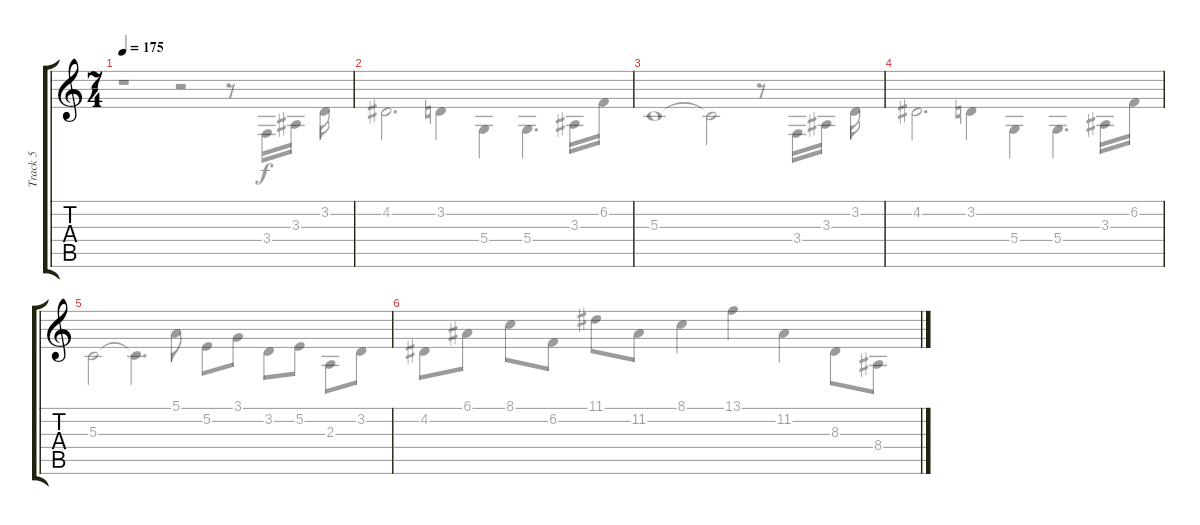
\track ("Track 5" "Track 5") {instrument vibraphone}
\staff {score tabs}
\tuning (E4 B3 G3 D3 A2 E2) {hide}
\voice
\ts (7 4)
\tempo 175
\clef g2
\ks c
|
|
|
|
|
|
|
|
|
|
|
|
|
|
|
\voice
\clef g2
\ks c
r.1{dy f} r.2 r.8 3.4.16 3.3.16 3.2.16 |
4.2.2{d} 3.2.4 5.4.4 5.4.4{d} 3.3.16 6.2.16 |
5.3.1 5.3{t}.2 r.8 3.4.16 3.3.16 3.2.16 |
4.2.2{d} 3.2.4 5.4.4 5.4.4{d} 3.3.16 6.2.16 |
5.3.2 5.3{t}.4{d} 5.1.8 5.2.8 3.1.8 3.2.8 5.2.8 2.3.8 3.2.8 |
4.2.8 6.1.8 8.1.8 6.2.8 11.1.8 11.2.8 8.1.4 13.1.4 11.2.4 8.3.8 8.4.8 |
|
|
|
|
|
|
|
|
|
